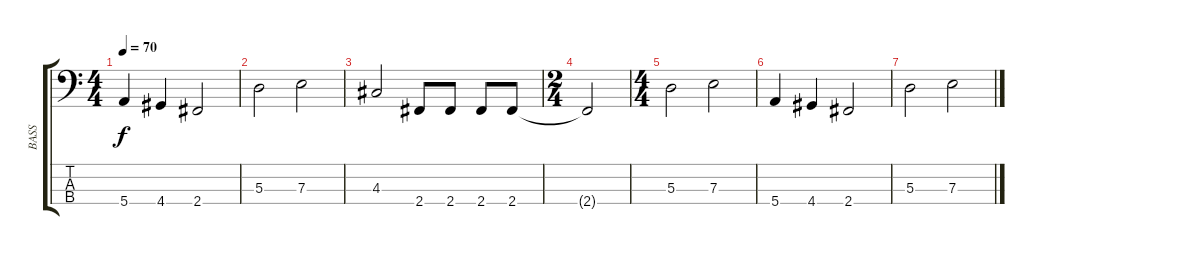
\track ("BASS" "BASS") {instrument electricbassfinger}
\staff {score tabs}
\tuning (G2 D2 A1 E1) {hide}
\ts (4 4)
\tempo 70
\clef f4
\ks c
5.4.4{dy f} 4.4.4 2.4.2 |
5.3.2 7.3.2 |
4.3.2 2.4.8 2.4.8 2.4.8 2.4.8 |
\ts (2 4)
2.4{t}.2 |
\ts (4 4)
5.3.2 7.3.2 |
5.4.4 4.4.4 2.4.2 |
5.3.2 7.3.2
